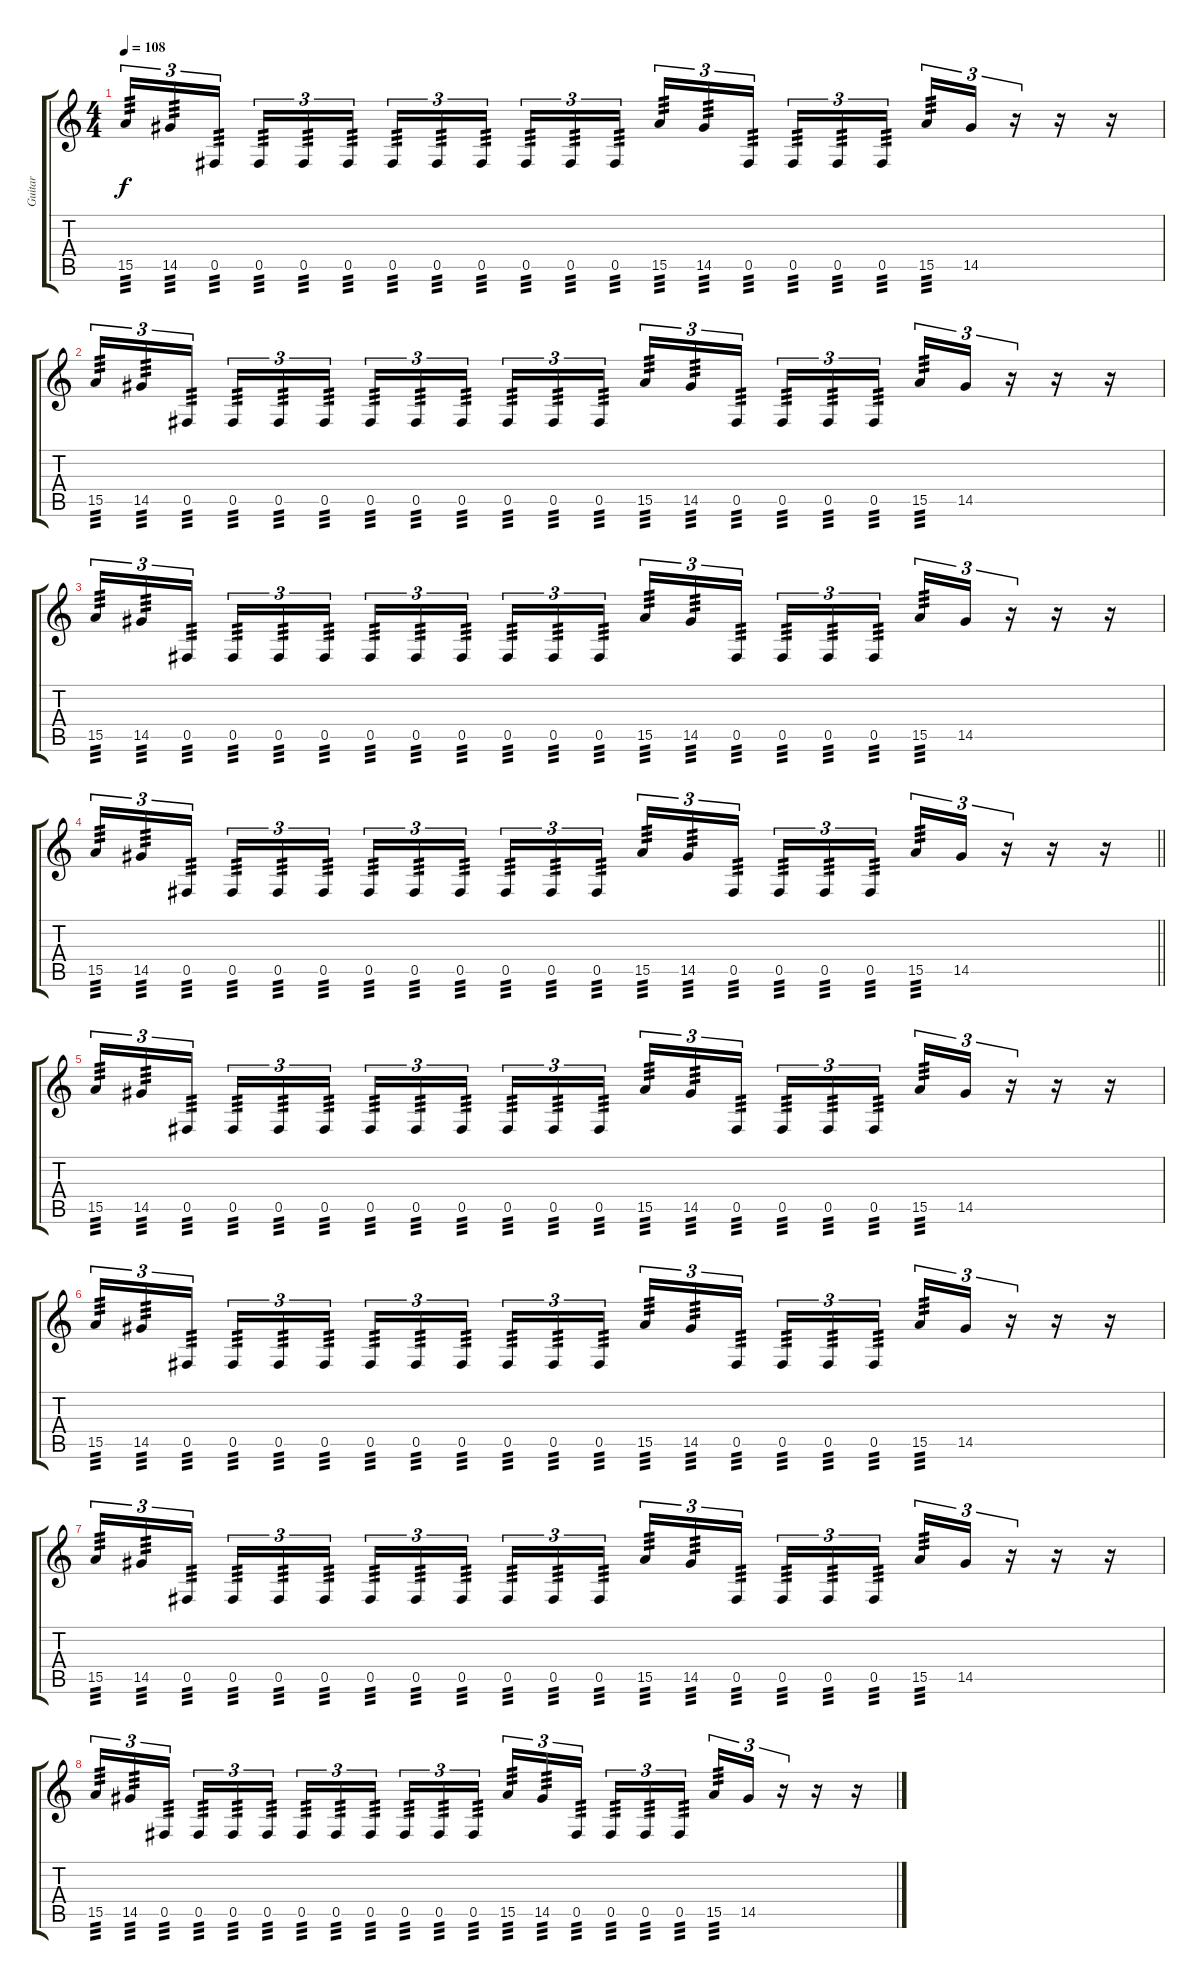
\track ("Guitar" "Guitar") {instrument distortionguitar}
\staff {score tabs}
\tuning (Db4 Ab3 E3 B2 Gb2 B1) {hide}
\ts (4 4)
\tempo 108
\clef g2
\ks c
15.5.16{tu (3 2) tp 3 dy f} 14.5.16{tu (3 2) tp 3} 0.5.16{tu (3 2) tp 3 beam splitsecondary} 0.5.16{tu (3 2) tp 3} 0.5.16{tu (3 2) tp 3} 0.5.16{tu (3 2) tp 3} 0.5.16{tu (3 2) tp 3} 0.5.16{tu (3 2) tp 3} 0.5.16{tu (3 2) tp 3 beam splitsecondary} 0.5.16{tu (3 2) tp 3} 0.5.16{tu (3 2) tp 3} 0.5.16{tu (3 2) tp 3} 15.5.16{tu (3 2) tp 3} 14.5.16{tu (3 2) tp 3} 0.5.16{tu (3 2) tp 3 beam splitsecondary} 0.5.16{tu (3 2) tp 3} 0.5.16{tu (3 2) tp 3} 0.5.16{tu (3 2) tp 3} 15.5.16{tu (3 2) tp 3} 14.5.16{tu (3 2)} r.16{tu (3 2)} r.16 r.16 |
15.5.16{tu (3 2) tp 3} 14.5.16{tu (3 2) tp 3} 0.5.16{tu (3 2) tp 3 beam splitsecondary} 0.5.16{tu (3 2) tp 3} 0.5.16{tu (3 2) tp 3} 0.5.16{tu (3 2) tp 3} 0.5.16{tu (3 2) tp 3} 0.5.16{tu (3 2) tp 3} 0.5.16{tu (3 2) tp 3 beam splitsecondary} 0.5.16{tu (3 2) tp 3} 0.5.16{tu (3 2) tp 3} 0.5.16{tu (3 2) tp 3} 15.5.16{tu (3 2) tp 3} 14.5.16{tu (3 2) tp 3} 0.5.16{tu (3 2) tp 3 beam splitsecondary} 0.5.16{tu (3 2) tp 3} 0.5.16{tu (3 2) tp 3} 0.5.16{tu (3 2) tp 3} 15.5.16{tu (3 2) tp 3} 14.5.16{tu (3 2)} r.16{tu (3 2)} r.16 r.16 |
15.5.16{tu (3 2) tp 3} 14.5.16{tu (3 2) tp 3} 0.5.16{tu (3 2) tp 3 beam splitsecondary} 0.5.16{tu (3 2) tp 3} 0.5.16{tu (3 2) tp 3} 0.5.16{tu (3 2) tp 3} 0.5.16{tu (3 2) tp 3} 0.5.16{tu (3 2) tp 3} 0.5.16{tu (3 2) tp 3 beam splitsecondary} 0.5.16{tu (3 2) tp 3} 0.5.16{tu (3 2) tp 3} 0.5.16{tu (3 2) tp 3} 15.5.16{tu (3 2) tp 3} 14.5.16{tu (3 2) tp 3} 0.5.16{tu (3 2) tp 3 beam splitsecondary} 0.5.16{tu (3 2) tp 3} 0.5.16{tu (3 2) tp 3} 0.5.16{tu (3 2) tp 3} 15.5.16{tu (3 2) tp 3} 14.5.16{tu (3 2)} r.16{tu (3 2)} r.16 r.16 |
\barLineRight lightlight
15.5.16{tu (3 2) tp 3} 14.5.16{tu (3 2) tp 3} 0.5.16{tu (3 2) tp 3 beam splitsecondary} 0.5.16{tu (3 2) tp 3} 0.5.16{tu (3 2) tp 3} 0.5.16{tu (3 2) tp 3} 0.5.16{tu (3 2) tp 3} 0.5.16{tu (3 2) tp 3} 0.5.16{tu (3 2) tp 3 beam splitsecondary} 0.5.16{tu (3 2) tp 3} 0.5.16{tu (3 2) tp 3} 0.5.16{tu (3 2) tp 3} 15.5.16{tu (3 2) tp 3} 14.5.16{tu (3 2) tp 3} 0.5.16{tu (3 2) tp 3 beam splitsecondary} 0.5.16{tu (3 2) tp 3} 0.5.16{tu (3 2) tp 3} 0.5.16{tu (3 2) tp 3} 15.5.16{tu (3 2) tp 3} 14.5.16{tu (3 2)} r.16{tu (3 2)} r.16 r.16 |
\section ("" "")
15.5.16{tu (3 2) tp 3} 14.5.16{tu (3 2) tp 3} 0.5.16{tu (3 2) tp 3 beam splitsecondary} 0.5.16{tu (3 2) tp 3} 0.5.16{tu (3 2) tp 3} 0.5.16{tu (3 2) tp 3} 0.5.16{tu (3 2) tp 3} 0.5.16{tu (3 2) tp 3} 0.5.16{tu (3 2) tp 3 beam splitsecondary} 0.5.16{tu (3 2) tp 3} 0.5.16{tu (3 2) tp 3} 0.5.16{tu (3 2) tp 3} 15.5.16{tu (3 2) tp 3} 14.5.16{tu (3 2) tp 3} 0.5.16{tu (3 2) tp 3 beam splitsecondary} 0.5.16{tu (3 2) tp 3} 0.5.16{tu (3 2) tp 3} 0.5.16{tu (3 2) tp 3} 15.5.16{tu (3 2) tp 3} 14.5.16{tu (3 2)} r.16{tu (3 2)} r.16 r.16 |
15.5.16{tu (3 2) tp 3} 14.5.16{tu (3 2) tp 3} 0.5.16{tu (3 2) tp 3 beam splitsecondary} 0.5.16{tu (3 2) tp 3} 0.5.16{tu (3 2) tp 3} 0.5.16{tu (3 2) tp 3} 0.5.16{tu (3 2) tp 3} 0.5.16{tu (3 2) tp 3} 0.5.16{tu (3 2) tp 3 beam splitsecondary} 0.5.16{tu (3 2) tp 3} 0.5.16{tu (3 2) tp 3} 0.5.16{tu (3 2) tp 3} 15.5.16{tu (3 2) tp 3} 14.5.16{tu (3 2) tp 3} 0.5.16{tu (3 2) tp 3 beam splitsecondary} 0.5.16{tu (3 2) tp 3} 0.5.16{tu (3 2) tp 3} 0.5.16{tu (3 2) tp 3} 15.5.16{tu (3 2) tp 3} 14.5.16{tu (3 2)} r.16{tu (3 2)} r.16 r.16 |
15.5.16{tu (3 2) tp 3} 14.5.16{tu (3 2) tp 3} 0.5.16{tu (3 2) tp 3 beam splitsecondary} 0.5.16{tu (3 2) tp 3} 0.5.16{tu (3 2) tp 3} 0.5.16{tu (3 2) tp 3} 0.5.16{tu (3 2) tp 3} 0.5.16{tu (3 2) tp 3} 0.5.16{tu (3 2) tp 3 beam splitsecondary} 0.5.16{tu (3 2) tp 3} 0.5.16{tu (3 2) tp 3} 0.5.16{tu (3 2) tp 3} 15.5.16{tu (3 2) tp 3} 14.5.16{tu (3 2) tp 3} 0.5.16{tu (3 2) tp 3 beam splitsecondary} 0.5.16{tu (3 2) tp 3} 0.5.16{tu (3 2) tp 3} 0.5.16{tu (3 2) tp 3} 15.5.16{tu (3 2) tp 3} 14.5.16{tu (3 2)} r.16{tu (3 2)} r.16 r.16 |
15.5.16{tu (3 2) tp 3} 14.5.16{tu (3 2) tp 3} 0.5.16{tu (3 2) tp 3 beam splitsecondary} 0.5.16{tu (3 2) tp 3} 0.5.16{tu (3 2) tp 3} 0.5.16{tu (3 2) tp 3} 0.5.16{tu (3 2) tp 3} 0.5.16{tu (3 2) tp 3} 0.5.16{tu (3 2) tp 3 beam splitsecondary} 0.5.16{tu (3 2) tp 3} 0.5.16{tu (3 2) tp 3} 0.5.16{tu (3 2) tp 3} 15.5.16{tu (3 2) tp 3} 14.5.16{tu (3 2) tp 3} 0.5.16{tu (3 2) tp 3 beam splitsecondary} 0.5.16{tu (3 2) tp 3} 0.5.16{tu (3 2) tp 3} 0.5.16{tu (3 2) tp 3} 15.5.16{tu (3 2) tp 3} 14.5.16{tu (3 2)} r.16{tu (3 2)} r.16 r.16
